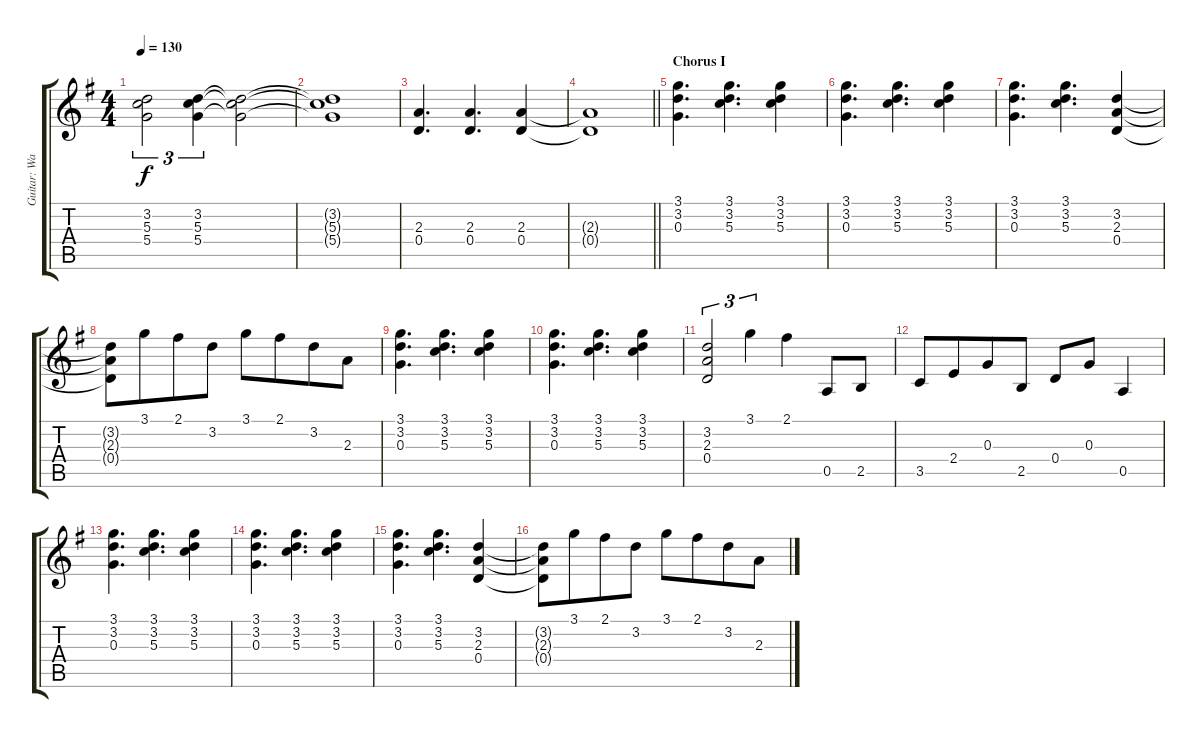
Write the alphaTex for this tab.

\track ("Guitar: Warren" "Guitar: Wa") {instrument distortionguitar}
\staff {score tabs}
\tuning (E4 B3 G3 D3 A2 E2) {hide}
\ts (4 4)
\tempo 130
\clef g2
\ks g
(3.2 5.3 5.4).2{tu (3 2) dy f} (3.2 5.3 5.4).4{tu (3 2)} (3.2{t} 5.3{t} 5.4{t}).2 |
(3.2{t} 5.3{t} 5.4{t}).1 |
(2.3 0.4).4{d} (2.3 0.4).4{d} (2.3 0.4).4 |
\barLineRight lightlight
(2.3{t} 0.4{t}).1 |
\section ("" "Chorus I")
(3.1 3.2 0.3).4{d} (3.1 3.2 5.3).4{d} (3.1 3.2 5.3).4 |
(3.1 3.2 0.3).4{d} (3.1 3.2 5.3).4{d} (3.1 3.2 5.3).4 |
(3.1 3.2 0.3).4{d} (3.1 3.2 5.3).4{d} (3.2 2.3 0.4).4 |
(3.2{t} 2.3{t} 0.4{t}).8 3.1.8{beam merge} 2.1.8 3.2.8 3.1.8 2.1.8{beam merge} 3.2.8 2.3.8 |
(3.1 3.2 0.3).4{d} (3.1 3.2 5.3).4{d} (3.1 3.2 5.3).4 |
(3.1 3.2 0.3).4{d} (3.1 3.2 5.3).4{d} (3.1 3.2 5.3).4 |
(3.2 2.3 0.4).2{tu (3 2)} 3.1.4{tu (3 2)} 2.1.4 0.5.8 2.5.8 |
3.5.8 2.4.8{beam merge} 0.3.8 2.5.8 0.4.8 0.3.8 0.5.4 |
(3.1 3.2 0.3).4{d} (3.1 3.2 5.3).4{d} (3.1 3.2 5.3).4 |
(3.1 3.2 0.3).4{d} (3.1 3.2 5.3).4{d} (3.1 3.2 5.3).4 |
(3.1 3.2 0.3).4{d} (3.1 3.2 5.3).4{d} (3.2 2.3 0.4).4 |
(3.2{t} 2.3{t} 0.4{t}).8 3.1.8{beam merge} 2.1.8 3.2.8 3.1.8 2.1.8{beam merge} 3.2.8 2.3.8
